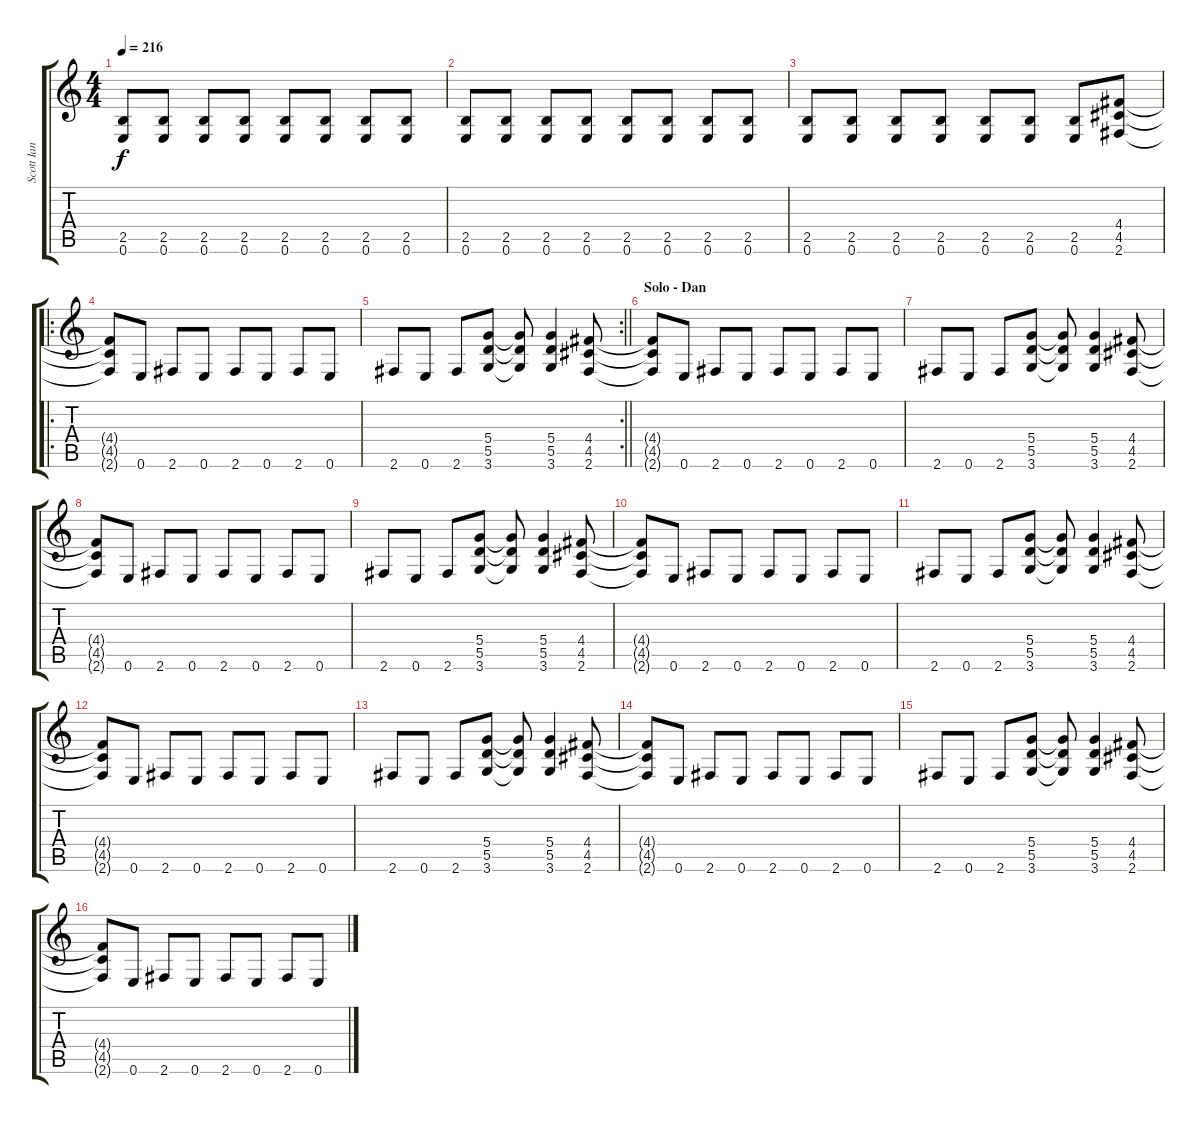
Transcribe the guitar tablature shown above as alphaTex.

\track ("Scott Ian" "Scott Ian") {instrument distortionguitar}
\staff {score tabs}
\tuning (E4 B3 G3 D3 A2 E2) {hide}
\ts (4 4)
\tempo 216
\clef g2
\ks c
(2.5 0.6).8{dy f} (2.5 0.6).8 (2.5 0.6).8 (2.5 0.6).8 (2.5 0.6).8 (2.5 0.6).8 (2.5 0.6).8 (2.5 0.6).8 |
(2.5 0.6).8 (2.5 0.6).8 (2.5 0.6).8 (2.5 0.6).8 (2.5 0.6).8 (2.5 0.6).8 (2.5 0.6).8 (2.5 0.6).8 |
(2.5 0.6).8 (2.5 0.6).8 (2.5 0.6).8 (2.5 0.6).8 (2.5 0.6).8 (2.5 0.6).8 (2.5 0.6).8 (4.4 4.5 2.6).8 |
\ro
(4.4{t} 4.5{t} 2.6{t}).8 0.6.8 2.6.8 0.6.8 2.6.8 0.6.8 2.6.8 0.6.8 |
\rc 2
\barLineRight lightlight
2.6.8 0.6.8 2.6.8 (5.4 5.5 3.6).8 (5.4{t} 5.5{t} 3.6{t}).8 (5.4 5.5 3.6).4 (4.4 4.5 2.6).8 |
\section ("" "Solo - Dan")
(4.4{t} 4.5{t} 2.6{t}).8 0.6.8 2.6.8 0.6.8 2.6.8 0.6.8 2.6.8 0.6.8 |
2.6.8 0.6.8 2.6.8 (5.4 5.5 3.6).8 (5.4{t} 5.5{t} 3.6{t}).8 (5.4 5.5 3.6).4 (4.4 4.5 2.6).8 |
(4.4{t} 4.5{t} 2.6{t}).8 0.6.8 2.6.8 0.6.8 2.6.8 0.6.8 2.6.8 0.6.8 |
2.6.8 0.6.8 2.6.8 (5.4 5.5 3.6).8 (5.4{t} 5.5{t} 3.6{t}).8 (5.4 5.5 3.6).4 (4.4 4.5 2.6).8 |
(4.4{t} 4.5{t} 2.6{t}).8 0.6.8 2.6.8 0.6.8 2.6.8 0.6.8 2.6.8 0.6.8 |
2.6.8 0.6.8 2.6.8 (5.4 5.5 3.6).8 (5.4{t} 5.5{t} 3.6{t}).8 (5.4 5.5 3.6).4 (4.4 4.5 2.6).8 |
(4.4{t} 4.5{t} 2.6{t}).8 0.6.8 2.6.8 0.6.8 2.6.8 0.6.8 2.6.8 0.6.8 |
2.6.8 0.6.8 2.6.8 (5.4 5.5 3.6).8 (5.4{t} 5.5{t} 3.6{t}).8 (5.4 5.5 3.6).4 (4.4 4.5 2.6).8 |
(4.4{t} 4.5{t} 2.6{t}).8 0.6.8 2.6.8 0.6.8 2.6.8 0.6.8 2.6.8 0.6.8 |
2.6.8 0.6.8 2.6.8 (5.4 5.5 3.6).8 (5.4{t} 5.5{t} 3.6{t}).8 (5.4 5.5 3.6).4 (4.4 4.5 2.6).8 |
(4.4{t} 4.5{t} 2.6{t}).8 0.6.8 2.6.8 0.6.8 2.6.8 0.6.8 2.6.8 0.6.8
